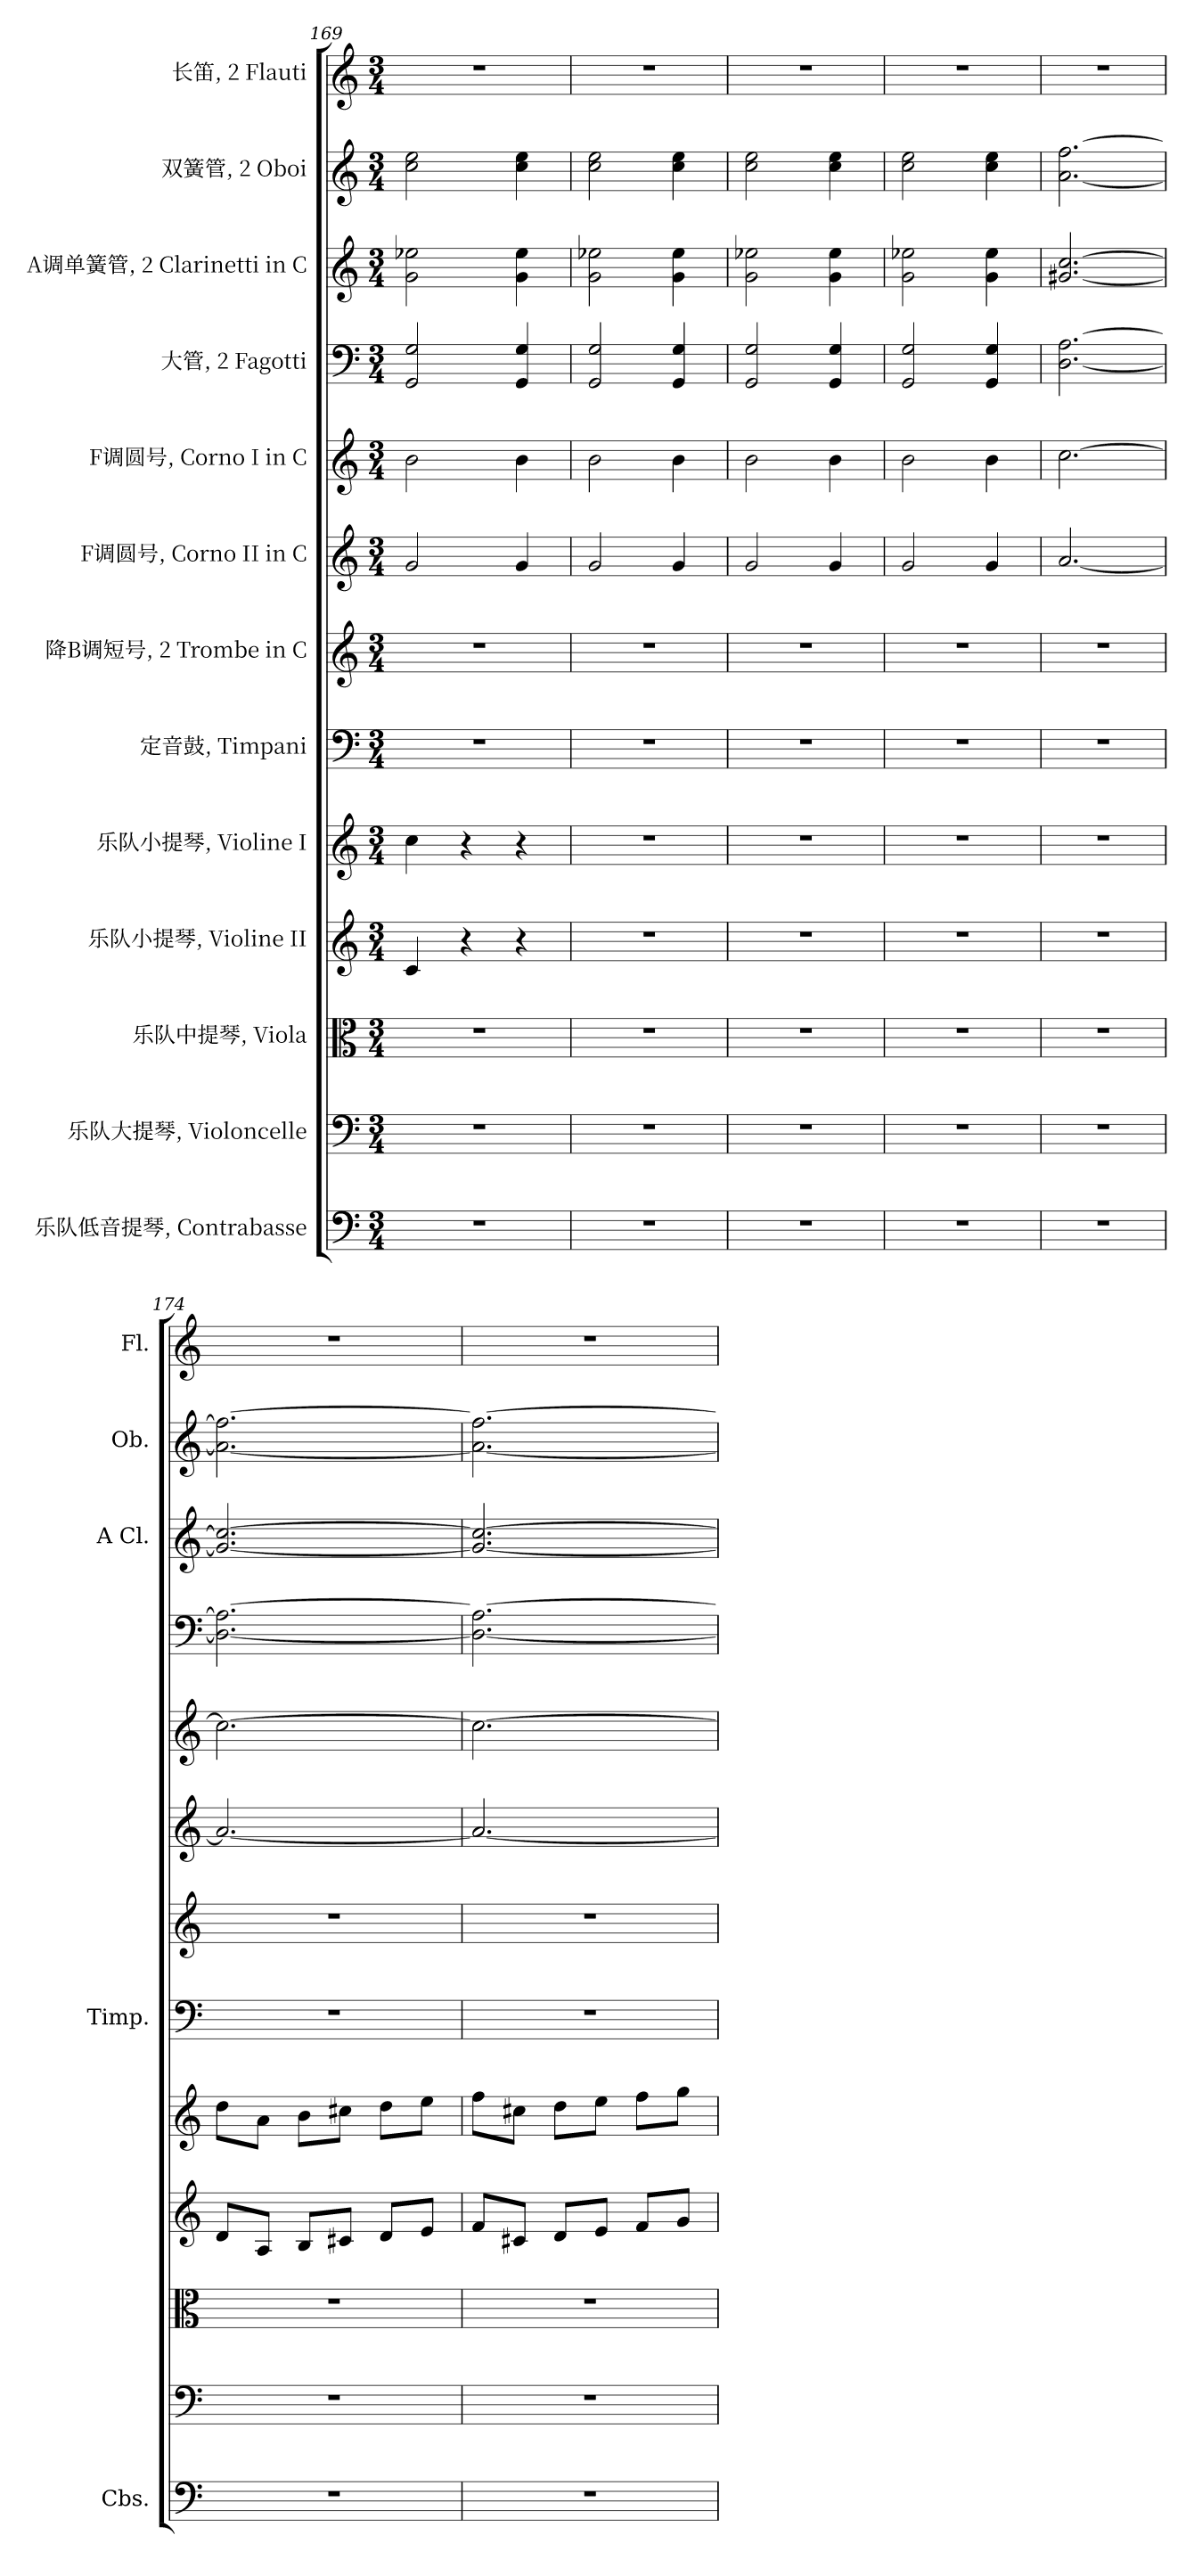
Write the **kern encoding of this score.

**kern	**kern	**kern	**kern	**kern	**kern	**kern	**kern	**kern	**kern	**kern	**kern	**kern
*part13	*part12	*part11	*part10	*part9	*part8	*part7	*part6	*part5	*part4	*part3	*part2	*part1
*staff13	*staff12	*staff11	*staff10	*staff9	*staff8	*staff7	*staff6	*staff5	*staff4	*staff3	*staff2	*staff1
*I"乐队低音提琴, Contrabasse	*I"乐队大提琴, Violoncelle	*I"乐队中提琴, Viola	*I"乐队小提琴, Violine II	*I"乐队小提琴, Violine I	*I"定音鼓, Timpani	*I"降B调短号, 2 Trombe in C	*I"F调圆号, Corno II in C	*I"F调圆号, Corno I in C	*I"大管, 2 Fagotti	*I"A调单簧管, 2 Clarinetti in C	*I"双簧管, 2 Oboi	*I"长笛, 2 Flauti
*I'Cbs.	*	*	*	*	*I'Timp.	*	*	*	*	*I'A Cl.	*I'Ob.	*I'Fl.
*clefF4	*clefF4	*clefC3	*clefG2	*clefG2	*clefF4	*clefG2	*clefG2	*clefG2	*clefF4	*clefG2	*clefG2	*clefG2
*ITrd7c12	*	*	*	*	*	*ITrd1c2	*ITrd4c7	*ITrd4c7	*	*ITrd2c3	*	*
*k[]	*k[]	*k[]	*k[]	*k[]	*k[]	*k[b-e-]	*k[b-]	*k[b-]	*k[]	*k[f#c#g#]	*k[]	*k[]
*M3/4	*M3/4	*M3/4	*M3/4	*M3/4	*M3/4	*M3/4	*M3/4	*M3/4	*M3/4	*M3/4	*M3/4	*M3/4
*MM240	*MM240	*MM240	*MM240	*MM240	*MM240	*MM240	*MM240	*MM240	*MM240	*MM240	*MM240	*MM240
=169	=169	=169	=169	=169	=169	=169	=169	=169	=169	=169	=169	=169
2.r	2.r	2.r	4c/	4cc\	2.r	2.r	2c/	2e\	2GG/ 2G/	2e\ 2ccn\	2cc\ 2ee\	2.r
.	.	.	4r	4r	.	.	.	.	.	.	.	.
.	.	.	4r	4r	.	.	4c/	4e\	4GG/ 4G/	4e\ 4cc\	4cc\ 4ee\	.
!!LO:PB:g=z
=170	=170	=170	=170	=170	=170	=170	=170	=170	=170	=170	=170	=170
*	*	*	*	*	*	*	*	*	*	*	*	*MM250
2.r	2.r	2.r	2.r	2.r	2.r	2.r	2c/	2e\	2GG/ 2G/	2e\ 2ccn\	2cc\ 2ee\	2.r
.	.	.	.	.	.	.	4c/	4e\	4GG/ 4G/	4e\ 4cc\	4cc\ 4ee\	.
=171	=171	=171	=171	=171	=171	=171	=171	=171	=171	=171	=171	=171
*	*	*	*	*	*	*	*	*	*	*	*	*MM255
2.r	2.r	2.r	2.r	2.r	2.r	2.r	2c/	2e\	2GG/ 2G/	2e\ 2ccn\	2cc\ 2ee\	2.r
.	.	.	.	.	.	.	4c/	4e\	4GG/ 4G/	4e\ 4cc\	4cc\ 4ee\	.
=172	=172	=172	=172	=172	=172	=172	=172	=172	=172	=172	=172	=172
*	*	*	*	*	*	*	*	*	*	*	*	*MM262
2.r	2.r	2.r	2.r	2.r	2.r	2.r	2c/	2e\	2GG/ 2G/	2e\ 2ccn\	2cc\ 2ee\	2.r
.	.	.	.	.	.	.	4c/	4e\	4GG/ 4G/	4e\ 4cc\	4cc\ 4ee\	.
=173	=173	=173	=173	=173	=173	=173	=173	=173	=173	=173	=173	=173
*	*	*	*	*	*	*	*	*	*	*	*	*MM250
2.r	2.r	2.r	2.r	2.r	2.r	2.r	[2.d/	[2.f\	[2.D\ [2.A\	[2.e#X/ [2.a/	[2.a\ [2.ff\	2.r
=174	=174	=174	=174	=174	=174	=174	=174	=174	=174	=174	=174	=174
*	*	*	*	*	*	*	*	*	*	*	*	*MM246
2.r	2.r	2.r	8d/L	8dd\L	2.r	2.r	2.d/_	2.f\_	2.D\_ 2.A\_	2.e#/_ 2.a/_	2.a\_ 2.ff\_	2.r
.	.	.	8A/J	8a\J	.	.	.	.	.	.	.	.
.	.	.	8B/L	8b\L	.	.	.	.	.	.	.	.
.	.	.	8c#X/J	8cc#X\J	.	.	.	.	.	.	.	.
.	.	.	8d/L	8dd\L	.	.	.	.	.	.	.	.
.	.	.	8e/J	8ee\J	.	.	.	.	.	.	.	.
=175	=175	=175	=175	=175	=175	=175	=175	=175	=175	=175	=175	=175
*	*	*	*	*	*	*	*	*	*	*	*	*MM246
2.r	2.r	2.r	8f/L	8ff\L	2.r	2.r	2.d/_	2.f\_	2.D\_ 2.A\_	2.e#/_ 2.a/_	2.a\_ 2.ff\_	2.r
.	.	.	8c#X/J	8cc#X\J	.	.	.	.	.	.	.	.
.	.	.	8d/L	8dd\L	.	.	.	.	.	.	.	.
.	.	.	8e/J	8ee\J	.	.	.	.	.	.	.	.
.	.	.	8f/L	8ff\L	.	.	.	.	.	.	.	.
.	.	.	8g/J	8gg\J	.	.	.	.	.	.	.	.
=	=	=	=	=	=	=	=	=	=	=	=	=
*-	*-	*-	*-	*-	*-	*-	*-	*-	*-	*-	*-	*-
